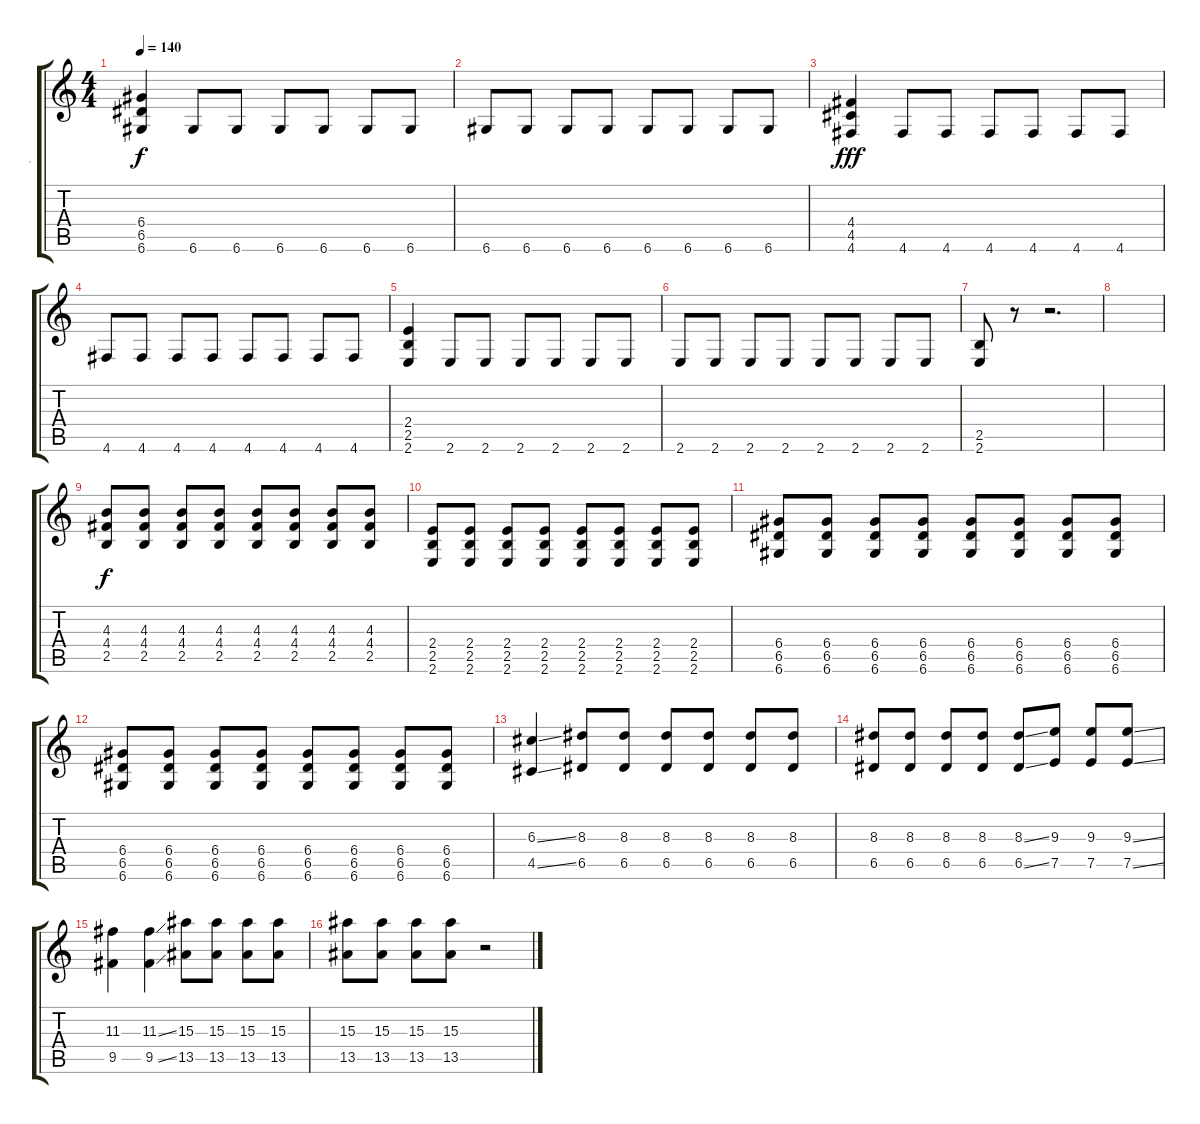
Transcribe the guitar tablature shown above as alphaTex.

\track ("." ".") {instrument distortionguitar}
\staff {score tabs}
\tuning (E4 B3 G3 D3 A2 D2) {hide}
\ts (4 4)
\tempo 140
\clef g2
\ks c
(6.4 6.5 6.6).4{dy f} 6.6.8 6.6.8 6.6.8 6.6.8 6.6.8 6.6.8 |
6.6.8 6.6.8 6.6.8 6.6.8 6.6.8 6.6.8 6.6.8 6.6.8 |
(4.4 4.5 4.6).4{dy fff} 4.6.8 4.6.8 4.6.8 4.6.8 4.6.8 4.6.8 |
4.6.8 4.6.8 4.6.8 4.6.8 4.6.8 4.6.8 4.6.8 4.6.8 |
(2.4 2.5 2.6).4 2.6.8 2.6.8 2.6.8 2.6.8 2.6.8 2.6.8 |
2.6.8 2.6.8 2.6.8 2.6.8 2.6.8 2.6.8 2.6.8 2.6.8 |
(2.5 2.6).8 r.8 r.2{d} |
|
(4.3 4.4 2.5).8{dy f} (4.3 4.4 2.5).8 (4.3 4.4 2.5).8 (4.3 4.4 2.5).8 (4.3 4.4 2.5).8 (4.3 4.4 2.5).8 (4.3 4.4 2.5).8 (4.3 4.4 2.5).8 |
(2.4 2.5 2.6).8 (2.4 2.5 2.6).8 (2.4 2.5 2.6).8 (2.4 2.5 2.6).8 (2.4 2.5 2.6).8 (2.4 2.5 2.6).8 (2.4 2.5 2.6).8 (2.4 2.5 2.6).8 |
(6.4 6.5 6.6).8 (6.4 6.5 6.6).8 (6.4 6.5 6.6).8 (6.4 6.5 6.6).8 (6.4 6.5 6.6).8 (6.4 6.5 6.6).8 (6.4 6.5 6.6).8 (6.4 6.5 6.6).8 |
(6.4 6.5 6.6).8 (6.4 6.5 6.6).8 (6.4 6.5 6.6).8 (6.4 6.5 6.6).8 (6.4 6.5 6.6).8 (6.4 6.5 6.6).8 (6.4 6.5 6.6).8 (6.4 6.5 6.6).8 |
(6.3{ss} 4.5{ss}).4 (8.3 6.5).8 (8.3 6.5).8 (8.3 6.5).8 (8.3 6.5).8 (8.3 6.5).8 (8.3 6.5).8 |
(8.3 6.5).8 (8.3 6.5).8 (8.3 6.5).8 (8.3 6.5).8 (8.3{ss} 6.5{ss}).8 (9.3 7.5).8 (9.3 7.5).8 (9.3{ss} 7.5{ss}).8 |
(11.3 9.5).4 (11.3{ss} 9.5{ss}).4 (15.3 13.5).8 (15.3 13.5).8 (15.3 13.5).8 (15.3 13.5).8 |
(15.3 13.5).8 (15.3 13.5).8 (15.3 13.5).8 (15.3 13.5).8 r.2
